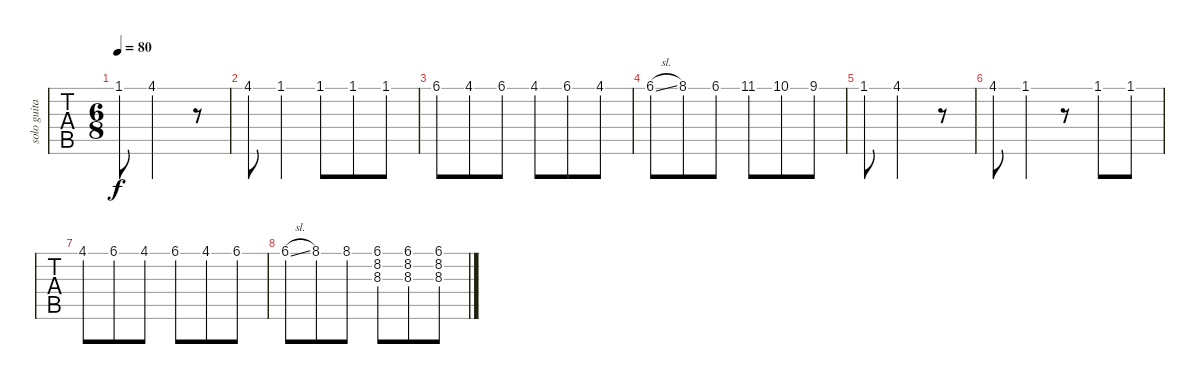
\track ("solo guitar" "solo guita") {instrument electricguitarclean}
\staff {tabs}
\tuning (E4 B3 G3 D3 A2 E2) {hide}
\ts (6 8)
\tempo 80
\clef g2
\ks fminor
1.1.8{dy f} 4.1.2 r.8 |
4.1.8 1.1.4 1.1{st}.8 1.1{st}.8 1.1{st}.8 |
6.1.8 4.1.8 6.1.8 4.1.8 6.1.8 4.1.8 |
6.1{sl}.8 8.1.8 6.1.8 11.1{st}.8 10.1{st}.8 9.1{st}.8 |
1.1.8 4.1.2 r.8 |
4.1.8 1.1.4 r.8 1.1{st}.8 1.1{st}.8 |
4.1.8 6.1.8 4.1.8 6.1.8 4.1.8 6.1.8 |
6.1{sl}.8 8.1{st}.8 8.1{st}.8 (6.1{st} 8.2{st} 8.3{st}).8 (6.1{st} 8.2{st} 8.3{st}).8 (6.1{st} 8.2{st} 8.3{st}).8
